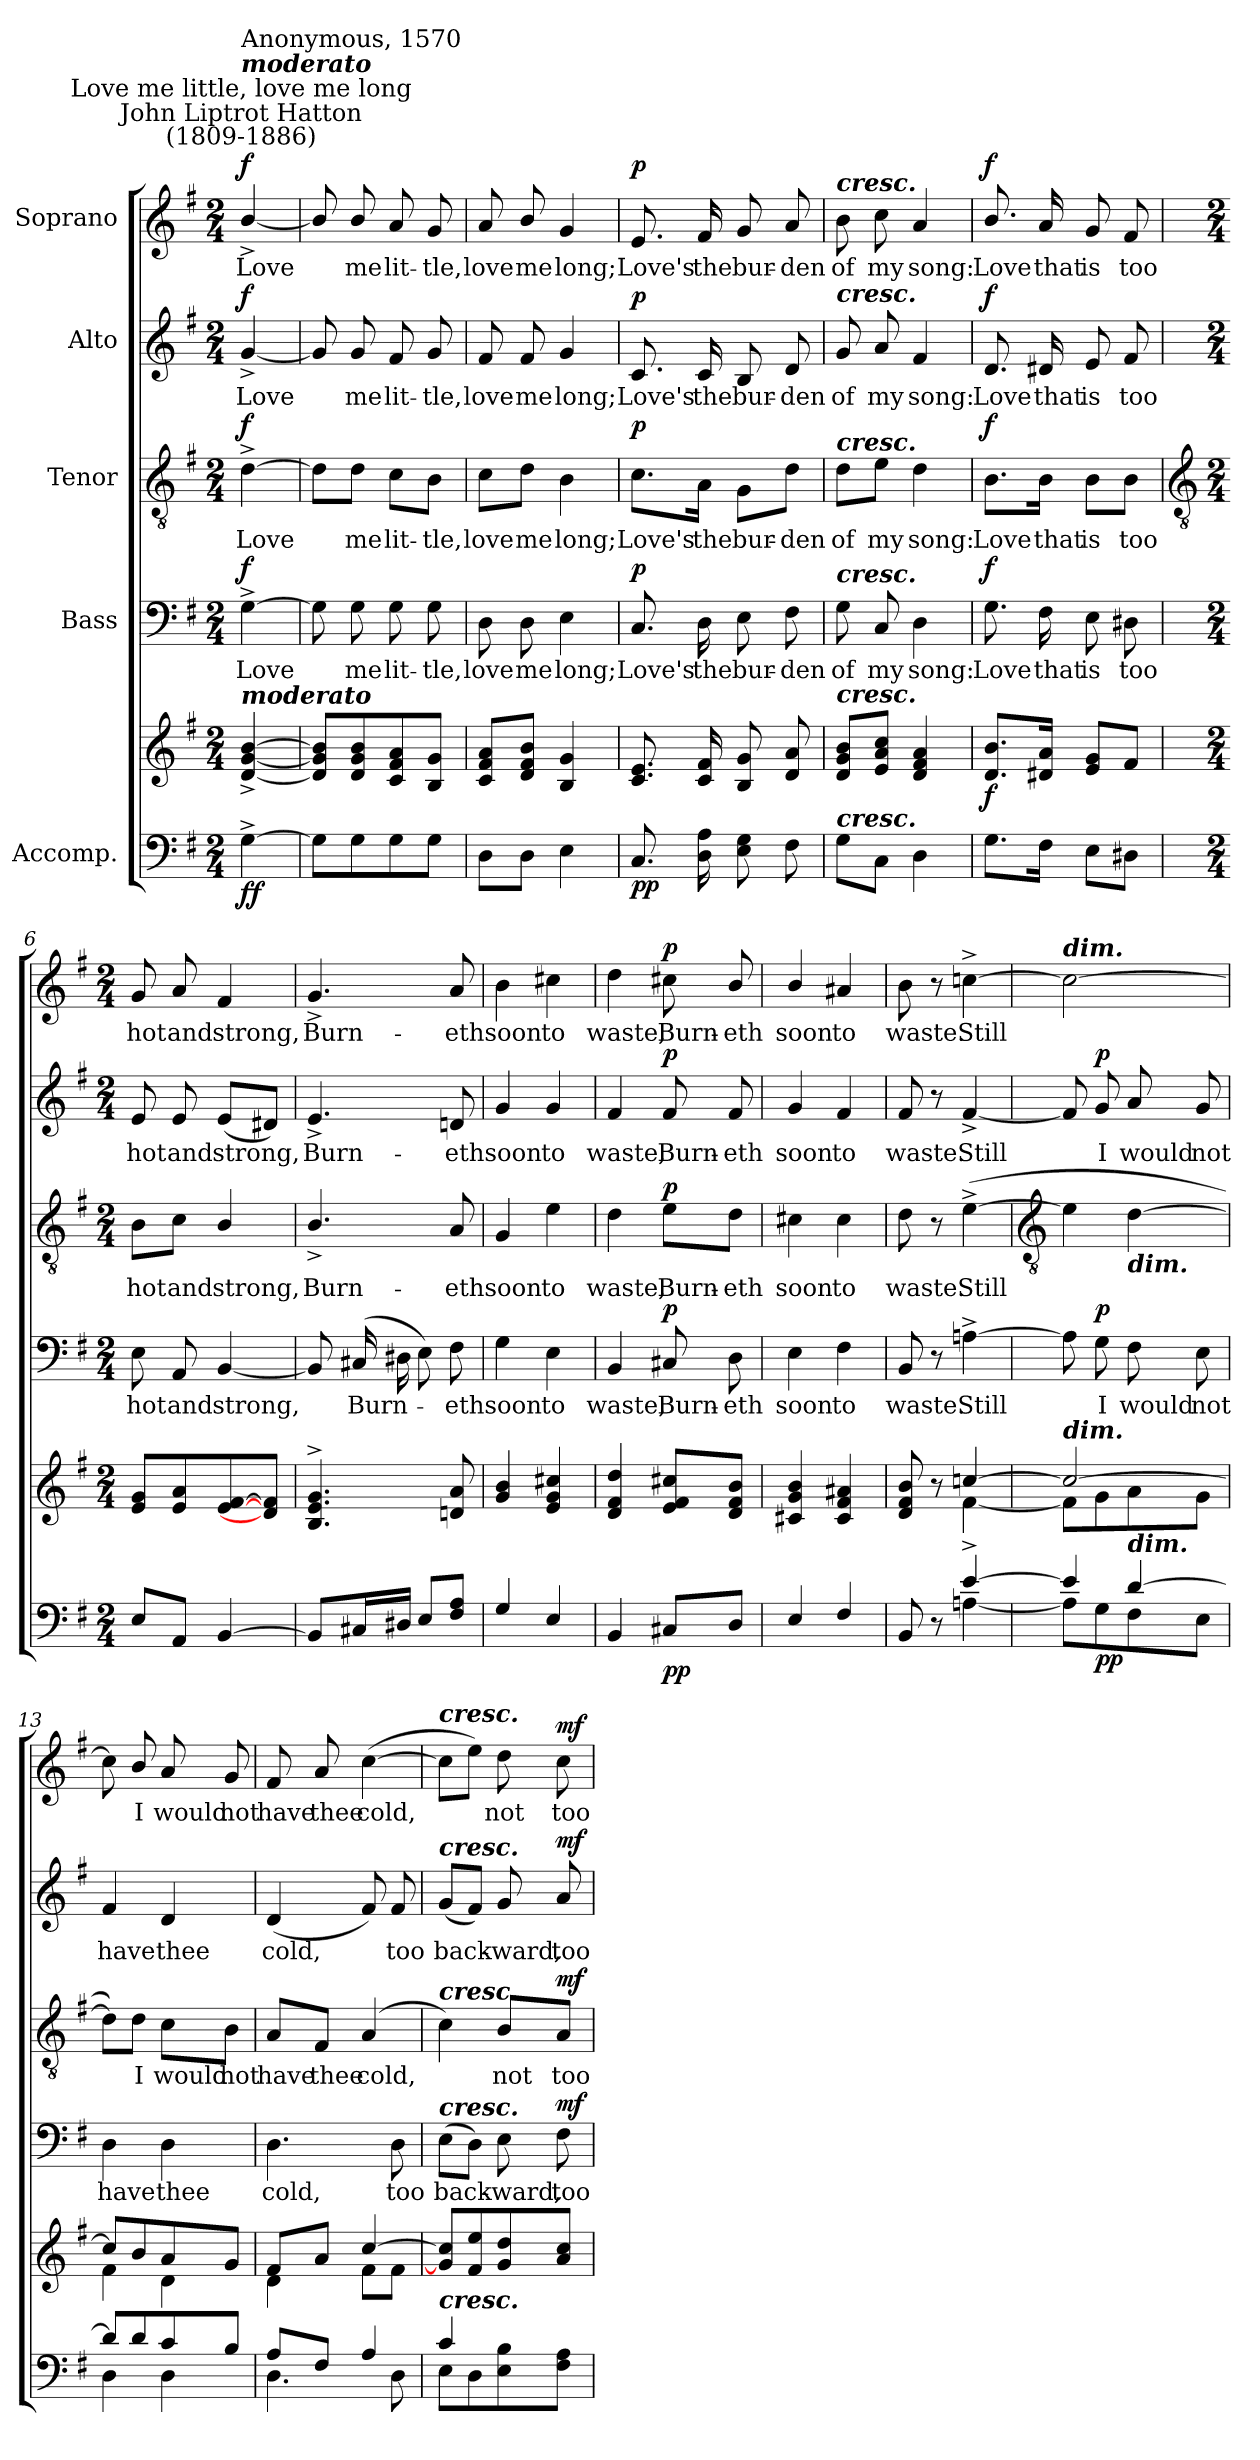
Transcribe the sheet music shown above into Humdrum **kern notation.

**kern	**kern	**dynam	**kern	**text	**dynam	**kern	**text	**dynam	**kern	**text	**dynam	**kern	**text	**dynam
*part5	*part5	*part5	*part4	*part4	*part4	*part3	*part3	*part3	*part2	*part2	*part2	*part1	*part1	*part1
*staff6	*staff5	*staff5/6	*staff4	*staff4	*staff4	*staff3	*staff3	*staff3	*staff2	*staff2	*staff2	*staff1	*staff1	*staff1
*I"Accomp.	*	*	*I"Bass	*	*	*I"Tenor	*	*	*I"Alto	*	*	*I"Soprano	*	*
*clefF4	*clefG2	*	*clefF4	*	*	*clefGv2	*	*	*clefG2	*	*	*clefG2	*	*
*k[f#]	*k[f#]	*	*k[f#]	*	*	*k[f#]	*	*	*k[f#]	*	*	*k[f#]	*	*
*G:	*G:	*	*G:	*	*	*G:	*	*	*G:	*	*	*G:	*	*
*M2/4	*M2/4	*	*M2/4	*	*	*M2/4	*	*	*M2/4	*	*	*M2/4	*	*
*MM84	*MM84	*	*MM84	*	*	*MM84	*	*	*MM84	*	*	*MM84	*	*
=	=	=	=	=	=	=	=	=	=	=	=	=	=	=
!	!	!	!	!	!	!	!	!	!	!	!	!LO:TX:a:cj:t=John Liptrot Hatton\n(1809-1886)	!	!
!	!	!	!	!	!	!	!	!	!	!	!	!LO:TX:a:cj:t=Love me little, love me long	!	!
!	!	!	!	!	!	!	!	!	!	!	!	!LO:TX:a:Bi:t=moderato	!	!
!	!	!	!	!	!	!	!	!	!	!	!	!LO:TX:a:t=Anonymous, 1570	!	!
!	!LO:TX:a:Bi:t=moderato	!	!	!	!	!	!	!	!	!	!	!	!	!
!	!	!LO:DY:b=2	!	!LO:LY:b	!	!	!LO:LY:b	!	!	!LO:LY:b	!	!	!LO:LY:b	!
!	!	!LO:DY:n=1:b	!	!	!LO:DY:b	!	!	!LO:DY:b	!	!	!LO:DY:b	!	!	!LO:DY:b
[4G^	[4d/^ [4g/^ [4b/^	f f	[4G^	Love	f	[4d^	Love	f	[4g^	Love	f	[4b^/	Love	f
=1	=1	=1	=1	=1	=1	=1	=1	=1	=1	=1	=1	=1	=1	=1
8GL]	8d] 8g] 8b]L	.	8G]	.	.	8d\L]	.	.	8g]	.	.	8b/]	.	.
!	!	!	!	!LO:LY:b	!	!	!LO:LY:b	!	!	!LO:LY:b	!	!	!LO:LY:b	!
8G	8d 8g 8b	.	8G	me	.	8d\J	me	.	8g	me	.	8b/	me	.
!	!	!	!	!LO:LY:b	!	!	!LO:LY:b	!	!	!LO:LY:b	!	!	!LO:LY:b	!
8G	8c 8f# 8a	.	8G	lit-	.	8c\L	lit-	.	8f#	lit-	.	8a	lit-	.
!	!	!	!	!LO:LY:b	!	!	!LO:LY:b	!	!	!LO:LY:b	!	!	!LO:LY:b	!
8GJ	8B 8gJ	.	8G	-tle,	.	8B\J	-tle,	.	8g	-tle,	.	8g	-tle,	.
=2	=2	=2	=2	=2	=2	=2	=2	=2	=2	=2	=2	=2	=2	=2
!	!	!	!	!LO:LY:b	!	!	!LO:LY:b	!	!	!LO:LY:b	!	!	!LO:LY:b	!
8DL	8c 8f# 8aL	.	8D	love	.	8c\L	love	.	8f#	love	.	8a	love	.
!	!	!	!	!LO:LY:b	!	!	!LO:LY:b	!	!	!LO:LY:b	!	!	!LO:LY:b	!
8DJ	8d 8f# 8bJ	.	8D	me	.	8d\J	me	.	8f#	me	.	8b/	me	.
!	!	!	!	!LO:LY:b	!	!	!LO:LY:b	!	!	!LO:LY:b	!	!	!LO:LY:b	!
4E	4B 4g	.	4E	long;	.	4B	long;	.	4g	long;	.	4g	long;	.
=3	=3	=3	=3	=3	=3	=3	=3	=3	=3	=3	=3	=3	=3	=3
!	!	!LO:DY:b=2	!	!LO:LY:b	!	!	!LO:LY:b	!	!	!LO:LY:b	!	!	!LO:LY:b	!
!	!	!LO:DY:n=1:b	!	!	!LO:DY:b	!	!	!LO:DY:b	!	!	!LO:DY:b	!	!	!LO:DY:b
8.CL	8.c 8.eL	p p	8.C	Love's	p	8.c\L	Love's	p	8.c	Love's	p	8.e	Love's	p
!	!	!	!	!LO:LY:b	!	!	!LO:LY:b	!	!	!LO:LY:b	!	!	!LO:LY:b	!
16D 16AL	16c 16f#L	.	16D	the	.	16A\Jk	the	.	16c	the	.	16f#	the	.
!	!	!	!	!LO:LY:b	!	!	!LO:LY:b	!	!	!LO:LY:b	!	!	!LO:LY:b	!
8E 8G	8B 8g	.	8E	bur-	.	8G\L	bur-	.	8B	bur-	.	8g	bur-	.
!	!	!	!	!LO:LY:b	!	!	!LO:LY:b	!	!	!LO:LY:b	!	!	!LO:LY:b	!
8F#J	8d 8aJ	.	8F#	-den	.	8d\J	-den	.	8d	-den	.	8a	-den	.
=4	=4	=4	=4	=4	=4	=4	=4	=4	=4	=4	=4	=4	=4	=4
!	!	!	!	!	!	!	!	!	!	!	!	!LO:TX:a:Bi:t=cresc.	!	!
!	!	!	!	!	!	!	!	!	!LO:TX:a:Bi:t=cresc.	!	!	!	!	!
!	!	!	!	!	!	!LO:TX:a:Bi:t=cresc.	!	!	!	!	!	!	!	!
!	!	!	!LO:TX:a:Bi:t=cresc.	!	!	!	!	!	!	!	!	!	!	!
!	!LO:TX:a:Bi:t=cresc.	!	!	!	!	!	!	!	!	!	!	!	!	!
!LO:TX:a:Bi:t=cresc.	!	!	!	!	!	!	!	!	!	!	!	!	!	!
!	!	!	!	!LO:LY:b	!	!	!LO:LY:b	!	!	!LO:LY:b	!	!	!LO:LY:b	!
8GL	8d 8g 8bL	.	8G	of	.	8d\L	of	.	8g	of	.	8b	of	.
!	!	!	!	!LO:LY:b	!	!	!LO:LY:b	!	!	!LO:LY:b	!	!	!LO:LY:b	!
8CJ	8e 8a 8ccJ	.	8C	my	.	8e\J	my	.	8a	my	.	8cc	my	.
!	!	!	!	!LO:LY:b	!	!	!LO:LY:b	!	!	!LO:LY:b	!	!	!LO:LY:b	!
4D	4d 4f# 4a	.	4D	song:	.	4d	song:	.	4f#	song:	.	4a	song:	.
=5	=5	=5	=5	=5	=5	=5	=5	=5	=5	=5	=5	=5	=5	=5
!	!	!LO:DY:b	!	!LO:LY:b	!LO:DY:b	!	!LO:LY:b	!LO:DY:b	!	!LO:LY:b	!LO:DY:b	!	!LO:LY:b	!LO:DY:b
8.GL	8.d 8.bL	f	8.G	Love	f	8.B\L	Love	f	8.d	Love	f	8.b/	Love	f
!	!	!	!	!LO:LY:b	!	!	!LO:LY:b	!	!	!LO:LY:b	!	!	!LO:LY:b	!
16F#J	16d#X 16aJ	.	16F#	that	.	16B\Jk	that	.	16d#X	that	.	16a	that	.
!	!	!	!	!LO:LY:b	!	!	!LO:LY:b	!	!	!LO:LY:b	!	!	!LO:LY:b	!
8EL	8e 8gL	.	8E	is	.	8B\L	is	.	8e	is	.	8g	is	.
!	!	!	!	!LO:LY:b	!	!	!LO:LY:b	!	!	!LO:LY:b	!	!	!LO:LY:b	!
8D#XJ	8f#J	.	8D#X	too	.	8B\J	too	.	8f#	too	.	8f#	too	.
!!LO:LB:g=z
=6	=6	=6	=6	=6	=6	=6	=6	=6	=6	=6	=6	=6	=6	=6
*	*	*	*	*	*	*clefGv2	*	*	*	*	*	*	*	*
*M2/4	*M2/4	*	*M2/4	*	*	*M2/4	*	*	*M2/4	*	*	*M2/4	*	*
*^	*^	*	*	*	*	*	*	*	*	*	*	*	*	*
!	!LO:N:vis=1	!	!LO:N:vis=1	!	!	!LO:LY:b	!	!	!LO:LY:b	!	!	!LO:LY:b	!	!	!LO:LY:b	!
8EL	2ryy	8e 8gL	2ryy	.	8E	hot	.	8B\L	hot	.	8e	hot	.	8g	hot	.
!	!	!	!	!	!	!LO:LY:b	!	!	!LO:LY:b	!	!	!LO:LY:b	!	!	!LO:LY:b	!
8AAJ	.	8e 8a	.	.	8AA	and	.	8c\J	and	.	8e	and	.	8a	and	.
!	!	!	!	!	!	!LO:LY:b	!	!	!LO:LY:b	!	!	!LO:LY:b	!	!	!LO:LY:b	!
[4BB	.	[8e [8f#	.	.	[4BB	strong,	.	4B/	strong,	.	(<8eL	strong,	.	4f#	strong,	.
.	.	8d#] 8f#]J	.	.	.	.	.	.	.	.	8d#XJ)	.	.	.	.	.
=7	=7	=7	=7	=7	=7	=7	=7	=7	=7	=7	=7	=7	=7	=7	=7	=7
!	!LO:N:vis=1	!	!LO:N:vis=1	!	!	!	!	!	!LO:LY:b	!	!	!LO:LY:b	!	!	!LO:LY:b	!
8BBL]	2ryy	4.B^ 4.e^ 4.g^	2ryy	.	8BB]	.	.	4.B^/	Burn-	.	4.e^	Burn-	.	4.g^	Burn-	.
!	!	!	!	!	!	!LO:LY:b	!	!	!	!	!	!	!	!	!	!
16C#XL	.	.	.	.	(>16C#XLL	Burn-	.	.	.	.	.	.	.	.	.	.
16D#XJJ	.	.	.	.	16D#X	.	.	.	.	.	.	.	.	.	.	.
8EL	.	.	.	.	8EJ)	.	.	.	.	.	.	.	.	.	.	.
!	!	!	!	!	!	!LO:LY:b	!	!	!LO:LY:b	!	!	!LO:LY:b	!	!	!LO:LY:b	!
8F# 8AJ	.	8dn 8a	.	.	8F#	eth	.	8A	-eth	.	8dn	-eth	.	8a	-eth	.
=8	=8	=8	=8	=8	=8	=8	=8	=8	=8	=8	=8	=8	=8	=8	=8	=8
!	!LO:N:vis=1	!	!LO:N:vis=1	!	!	!LO:LY:b	!	!	!LO:LY:b	!	!	!LO:LY:b	!	!	!LO:LY:b	!
4G	2ryy	4g 4b	2ryy	.	4G	soon	.	4G	soon	.	4g	soon	.	4b	soon	.
!	!	!	!	!	!	!LO:LY:b	!	!	!LO:LY:b	!	!	!LO:LY:b	!	!	!LO:LY:b	!
4E	.	4e 4g 4cc#X	.	.	4E	to	.	4e	to	.	4g	to	.	4cc#X	to	.
=9	=9	=9	=9	=9	=9	=9	=9	=9	=9	=9	=9	=9	=9	=9	=9	=9
!	!LO:N:vis=1	!	!LO:N:vis=1	!	!	!LO:LY:b	!	!	!LO:LY:b	!	!	!LO:LY:b	!	!	!LO:LY:b	!
4BB	2ryy	4d 4f# 4dd	2ryy	.	4BB	waste,	.	4d	waste,	.	4f#	waste,	.	4dd	waste,	.
!	!	!	!	!LO:DY:b=2	!	!LO:LY:b	!	!	!LO:LY:b	!	!	!LO:LY:b	!	!	!LO:LY:b	!
!	!	!	!	!LO:DY:n=1:b	!	!	!LO:DY:b	!	!	!LO:DY:b	!	!	!LO:DY:b	!	!	!LO:DY:b
8C#XL	.	8e 8f# 8cc#XL	.	p p	8C#X	Burn-	p	8e\L	Burn-	p	8f#	Burn-	p	8cc#X	Burn-	p
!	!	!	!	!	!	!LO:LY:b	!	!	!LO:LY:b	!	!	!LO:LY:b	!	!	!LO:LY:b	!
8DJ	.	8d 8f# 8bJ	.	.	8D	-eth	.	8d\J	-eth	.	8f#	-eth	.	8b/	-eth	.
=10	=10	=10	=10	=10	=10	=10	=10	=10	=10	=10	=10	=10	=10	=10	=10	=10
!	!	!	!	!	!	!LO:LY:b	!	!	!LO:LY:b	!	!	!LO:LY:b	!	!	!LO:LY:b	!
4E	2ryy	4c#X/ 4g/ 4b/	2ryy	.	4E	soon	.	4c#X	soon	.	4g	soon	.	4b/	soon	.
!	!	!	!	!	!	!LO:LY:b	!	!	!LO:LY:b	!	!	!LO:LY:b	!	!	!LO:LY:b	!
4F#	.	4c# 4f# 4a#X	.	.	4F#	to	.	4c#	to	.	4f#	to	.	4a#X	to	.
=11	=11	=11	=11	=11	=11	=11	=11	=11	=11	=11	=11	=11	=11	=11	=11	=11
!	!	!	!	!	!	!LO:LY:b	!	!	!LO:LY:b	!	!	!LO:LY:b	!	!	!LO:LY:b	!
8BB/	4ryy	8d 8f# 8b	4ryy	.	8BB	waste.	.	8d	waste.	.	8f#	waste.	.	8b	waste.	.
8r	.	8r	.	.	8r	.	.	8r	.	.	8r	.	.	8r	.	.
!	!	!	!	!	!	!LO:LY:b	!	!	!LO:LY:b	!	!	!LO:LY:b	!	!	!LO:LY:b	!
[4e^	[4An\	[4ccn	[4f#\	.	[4An^	Still	.	(>[4e^	Still	.	[4f#^	Still	.	[4ccn^	Still	.
!!LO:LB:g=z
=12	=12	=12	=12	=12	=12	=12	=12	=12	=12	=12	=12	=12	=12	=12	=12	=12
*	*	*	*	*	*	*	*	*clefGv2	*	*	*	*	*	*	*	*
!	!	!	!	!	!	!	!	!	!	!	!	!	!	!LO:TX:a:Bi:t=dim.	!	!
!	!	!LO:TX:a:Bi:t=dim.	!	!	!	!	!	!	!	!	!	!	!	!	!	!
4e/]	8A\L]	2cc/_	8f#\L]	.	8A]	.	.	4e]	.	.	8f#]	.	.	2cc_	.	.
!	!	!	!	!LO:DY:b=2	!	!LO:LY:b	!	!	!	!	!	!LO:LY:b	!	!	!	!
!	!	!	!	!LO:DY:n=1:b	!	!	!LO:DY:b	!	!	!	!	!	!LO:DY:b	!	!	!
.	8G\	.	8g\	p p	8G	I	p	.	.	.	8g	I	p	.	.	.
!	!	!	!	!	!	!	!	!LO:TX:b:Bi:t=dim.	!	!	!	!	!	!	!	!
!LO:TX:a:Bi:t=dim.	!	!	!	!	!	!	!	!	!	!	!	!	!	!	!	!
!	!	!	!	!	!	!LO:LY:b	!	!	!	!	!	!LO:LY:b	!	!	!	!
[4d/	8F#\	.	8a\	.	8F#	would	.	[4d	.	.	8a	would	.	.	.	.
!	!	!	!	!	!	!LO:LY:b	!	!	!	!	!	!LO:LY:b	!	!	!	!
.	8E\J	.	8g\J	.	8E	not	.	.	.	.	8g	not	.	.	.	.
=13	=13	=13	=13	=13	=13	=13	=13	=13	=13	=13	=13	=13	=13	=13	=13	=13
!	!	!	!	!	!	!LO:LY:b	!	!	!	!	!	!LO:LY:b	!	!	!	!
8d/L]	4D\	8cc/L]	4f#\	.	4D	have	.	8d\L])	.	.	4f#	have	.	8cc]	.	.
!	!	!	!	!	!	!	!	!	!LO:LY:b	!	!	!	!	!	!LO:LY:b	!
8d/	.	8b/	.	.	.	.	.	8d\J	I	.	.	.	.	8b/	I	.
!	!	!	!	!	!	!LO:LY:b	!	!	!LO:LY:b	!	!	!LO:LY:b	!	!	!LO:LY:b	!
8c/	4D\	8a/	4d\	.	4D	thee	.	8c\L	would	.	4d	thee	.	8a	would	.
!	!	!	!	!	!	!	!	!	!LO:LY:b	!	!	!	!	!	!LO:LY:b	!
8B/J	.	8g/J	.	.	.	.	.	8B\J	not	.	.	.	.	8g	not	.
=14	=14	=14	=14	=14	=14	=14	=14	=14	=14	=14	=14	=14	=14	=14	=14	=14
!	!	!	!	!	!	!LO:LY:b	!	!	!LO:LY:b	!	!	!LO:LY:b	!	!	!LO:LY:b	!
8A/L	4.D\	8f#/L	4d\	.	4.D	cold,	.	8A/L	have	.	(<4d	cold,	.	8f#	have	.
!	!	!	!	!	!	!	!	!	!LO:LY:b	!	!	!	!	!	!LO:LY:b	!
8F#/J	.	8a/J	.	.	.	.	.	8F#/J	thee	.	.	.	.	8a	thee	.
!	!	!	!	!	!	!	!	!	!LO:LY:b	!	!	!	!	!	!LO:LY:b	!
4A/	.	[4cc/	8f#\L	.	.	.	.	(<4A	cold,	.	8f#)	.	.	(>[4cc	cold,	.
!	!	!	!	!	!	!LO:LY:b	!	!	!	!	!	!LO:LY:b	!	!	!	!
.	8D\	.	8f#\J	.	8D	too	.	.	.	.	8f#	too	.	.	.	.
=15	=15	=15	=15	=15	=15	=15	=15	=15	=15	=15	=15	=15	=15	=15	=15	=15
!	!	!	!	!	!	!	!	!	!	!	!	!	!	!LO:TX:a:Bi:t=cresc.	!	!
!	!	!	!	!	!	!	!	!	!	!	!LO:TX:a:Bi:t=cresc.	!	!	!	!	!
!	!	!	!	!	!	!	!	!LO:TX:a:Bi:t=cresc.	!	!	!	!	!	!	!	!
!	!	!	!	!	!LO:TX:a:Bi:t=cresc.	!	!	!	!	!	!	!	!	!	!	!
!LO:TX:a:Bi:t=cresc.	!	!	!	!	!	!	!	!	!	!	!	!	!	!	!	!
!	!	!	!	!	!	!LO:LY:b	!	!	!	!	!	!LO:LY:b	!	!	!	!
*	*	*v	*v	*	*	*	*	*	*	*	*	*	*	*	*	*
4c/	8E\L	8g/] 8cc/]L	.	(>8EL	back-	.	4c)	.	.	(<8gL	back-	.	8ccL]	.	.
.	8D\	8f#/ 8ee/	.	8DJ)	.	.	.	.	.	8f#J)	.	.	8eeJ)	.	.
!	!	!	!	!	!LO:LY:b	!	!	!LO:LY:b	!	!	!LO:LY:b	!	!	!LO:LY:b	!
4ryy	8E\ 8B\	8g/ 8dd/	.	8E	ward,	.	8B/L	not	.	8g	ward,	.	8dd	not	.
!	!	!	!LO:DY:b=2	!	!LO:LY:b	!	!	!LO:LY:b	!	!	!LO:LY:b	!	!	!LO:LY:b	!
!	!	!	!LO:DY:n=1:b	!	!	!LO:DY:b	!	!	!LO:DY:b	!	!	!LO:DY:b	!	!	!LO:DY:b
.	8F#\ 8A\J	8a/ 8cc/J	mf mf	8F#	too	mf	8A/J	too	mf	8a	too	mf	8cc	too	mf
*v	*v	*	*	*	*	*	*	*	*	*	*	*	*	*	*
=	=	=	=	=	=	=	=	=	=	=	=	=	=	=
*-	*-	*-	*-	*-	*-	*-	*-	*-	*-	*-	*-	*-	*-	*-
